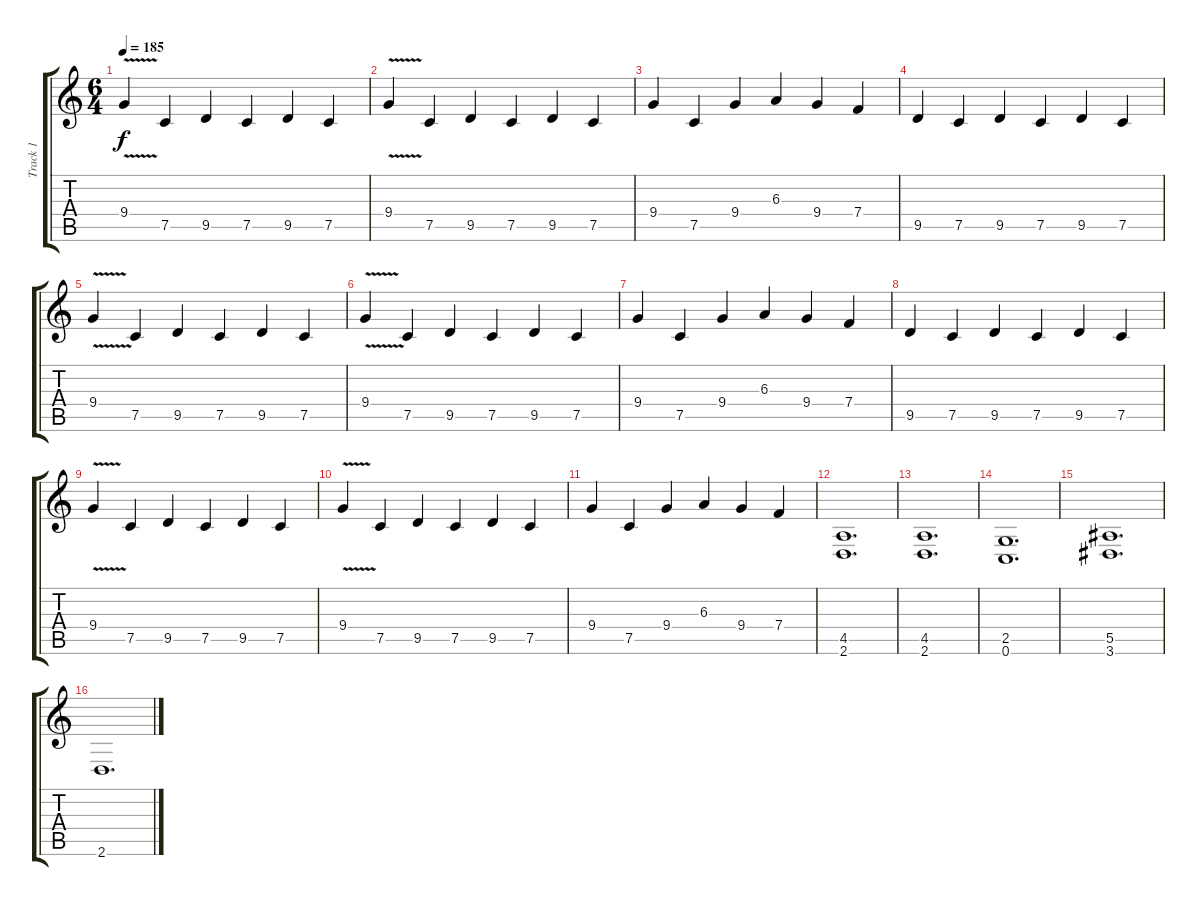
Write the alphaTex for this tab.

\track ("Track 1" "Track 1") {instrument overdrivenguitar}
\staff {score tabs}
\tuning (C4 G3 Eb3 Bb2 F2 C2) {hide}
\ts (6 4)
\tempo 185
\clef g2
\ks c
9.4{v}.4{dy f} 7.5.4 9.5.4 7.5.4 9.5.4 7.5.4 |
9.4{v}.4 7.5.4 9.5.4 7.5.4 9.5.4 7.5.4 |
9.4.4 7.5.4 9.4.4 6.3.4 9.4.4 7.4.4 |
9.5.4 7.5.4 9.5.4 7.5.4 9.5.4 7.5.4 |
9.4{v}.4 7.5.4 9.5.4 7.5.4 9.5.4 7.5.4 |
9.4{v}.4 7.5.4 9.5.4 7.5.4 9.5.4 7.5.4 |
9.4.4 7.5.4 9.4.4 6.3.4 9.4.4 7.4.4 |
9.5.4 7.5.4 9.5.4 7.5.4 9.5.4 7.5.4 |
9.4{v}.4 7.5.4 9.5.4 7.5.4 9.5.4 7.5.4 |
9.4{v}.4 7.5.4 9.5.4 7.5.4 9.5.4 7.5.4 |
9.4.4 7.5.4 9.4.4 6.3.4 9.4.4 7.4.4 |
(4.5 2.6).1{d} |
(4.5 2.6).1{d} |
(2.5 0.6).1{d} |
(5.5 3.6).1{d} |
2.6.1{d}
